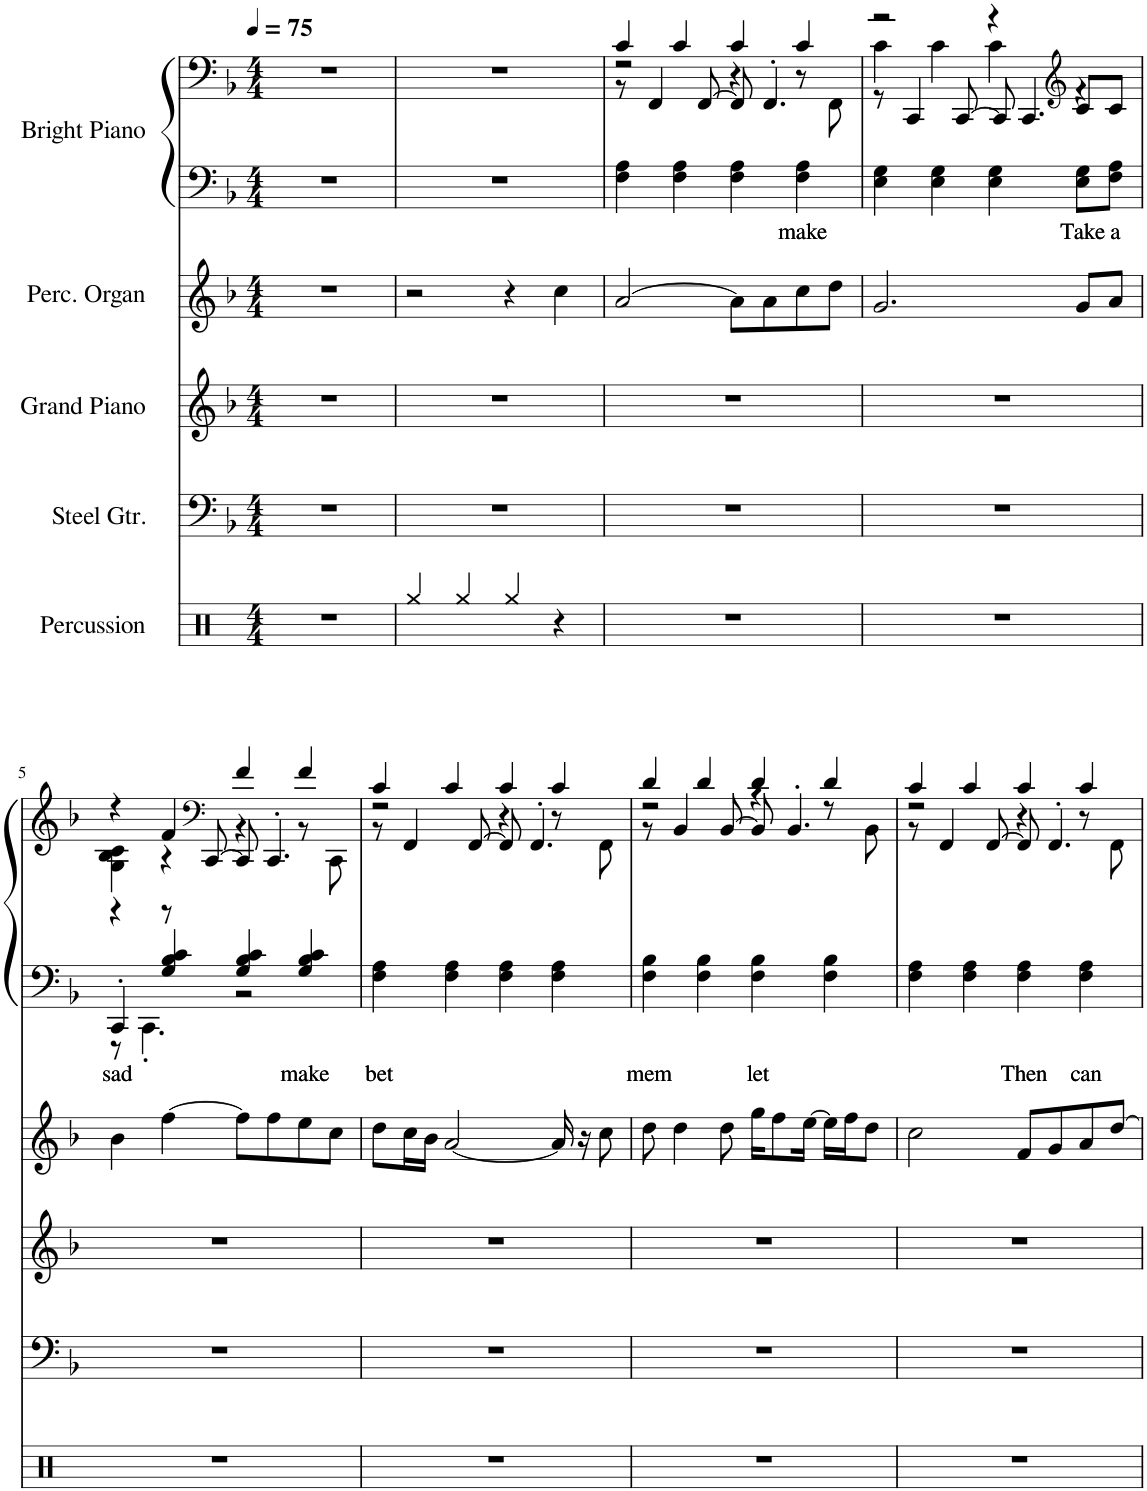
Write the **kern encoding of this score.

**kern	**kern	**kern	**kern	**kern	**text	**kern
*part5	*part4	*part3	*part2	*part1	*part1	*part1
*staff6	*staff5	*staff4	*staff3	*staff2	*staff2	*staff1
*I"Percussion	*I"Steel Gtr.	*I"Grand Piano	*I"Perc. Organ	*I"Bright Piano	*	*
*	*	*I'Pno	*	*I'Pno	*	*
*clefX	*clefF4	*clefG2	*clefG2	*clefF4	*	*clefF4
*k[]	*k[b-]	*k[b-]	*k[b-]	*k[b-]	*	*k[b-]
*M4/4	*M4/4	*M4/4	*M4/4	*M4/4	*	*M4/4
*MM75	*MM75	*MM75	*MM75	*MM75	*	*MM75
=1	=1	=1	=1	=1	=1	=1
1r	1r	1r	1r	1r	.	1r
=2	=2	=2	=2	=2	=2	=2
4Rgg/	1r	1r	2r	1r	.	1r
4Rgg/	.	.	.	.	.	.
4Rgg/	.	.	4r	.	.	.
4r	.	.	4cc\	.	.	.
=3	=3	=3	=3	=3	=3	=3
*	*	*	*	*	*	*^
*	*	*	*	*	*	*	*^
1r	1r	1r	[2a/	4F\ 4A\	.	4c/	2r	8r
.	.	.	.	.	.	.	.	4FF/
.	.	.	.	4F\ 4A\	.	4c/	.	.
.	.	.	.	.	.	.	.	[8FF/
.	.	.	8a\L]	4F\ 4A\	.	4c/	4r	8FF/]
.	.	.	8a\	.	.	.	.	4.FF'/
!	!	!	!	!	!LO:LY:b	!	!	!
.	.	.	8cc\	4F\ 4A\	make	4c/	8r	.
.	.	.	8dd\J	.	.	.	8FF\	.
=4	=4	=4	=4	=4	=4	=4	=4	=4
1r	1r	1r	2.g/	4E\ 4G\	.	2r	4c\	8r
.	.	.	.	.	.	.	.	4CC/
.	.	.	.	4E\ 4G\	.	.	4c\	.
.	.	.	.	.	.	.	.	[8CC/
.	.	.	.	4E\ 4G\	.	4r	4c\	8CC/]
.	.	.	.	.	.	.	.	4.CC/
*	*	*	*	*	*	*clefG2	*	*
!	!	!	!	!	!LO:LY:b	!	!	!
.	.	.	8g/L	8E\ 8G\L	Take	8c/L	4r	.
!	!	!	!	!	!LO:LY:b	!	!	!
.	.	.	8a/J	8F\ 8A\J	a	8c/J	.	.
!!LO:LB:g=z	!!	!!
=5	=5	=5	=5	=5	=5	=5	=5	=5
!	!	!	!	!	!LO:LY:b	!	!	!
*	*	*	*	*^	*	*	*	*
1r	1r	1r	4b-\	4CC'/	8r	sad	4r	4G\ 4B-\ 4c\	4r
.	.	.	.	.	4.CC'\	.	.	.	.
.	.	.	[4ff\	4G/ 4B-/ 4c/	.	.	4f/	4r	8r
*	*	*	*	*	*	*	*clefF4	*	*
.	.	.	.	.	.	.	.	.	[8CC/
.	.	.	8ff\L]	4G/ 4B-/ 4c/	2r	.	4f/	4r	8CC/]
.	.	.	8ff\	.	.	.	.	.	4.CC'/
!	!	!	!	!	!	!LO:LY:b	!	!	!
.	.	.	8ee\	4G/ 4B-/ 4c/	.	make	4f/	8r	.
.	.	.	8cc\J	.	.	.	.	8CC\	.
*	*	*	*	*v	*v	*	*	*	*
=6	=6	=6	=6	=6	=6	=6	=6	=6
!	!	!	!	!	!LO:LY:b	!	!	!
1r	1r	1r	8dd\L	4F\ 4A\	bet	4c/	2r	8r
.	.	.	16cc\L	.	.	.	.	4FF/
.	.	.	16b-\JJ	.	.	.	.	.
.	.	.	[2a/	4F\ 4A\	.	4c/	.	.
.	.	.	.	.	.	.	.	[8FF/
.	.	.	.	4F\ 4A\	.	4c/	4r	8FF/]
.	.	.	.	.	.	.	.	4.FF'/
.	.	.	16a/]	4F\ 4A\	.	4c/	8r	.
.	.	.	16r	.	.	.	.	.
.	.	.	8cc\	.	.	.	8FF\	.
=7	=7	=7	=7	=7	=7	=7	=7	=7
!	!	!	!	!	!LO:LY:b	!	!	!
1r	1r	1r	8dd\	4F\ 4B-\	mem	4d/	2r	8r
.	.	.	4dd\	.	.	.	.	4BB-/
.	.	.	.	4F\ 4B-\	.	4d/	.	.
.	.	.	8dd\	.	.	.	.	[8BB-/
!	!	!	!	!	!LO:LY:b	!	!	!
.	.	.	16gg\KL	4F\ 4B-\	let	4d/	4r	8BB-/]
.	.	.	8ff\	.	.	.	.	.
.	.	.	.	.	.	.	.	4.BB-'/
.	.	.	[16ee\Jk	.	.	.	.	.
.	.	.	16ee\LL]	4F\ 4B-\	.	4d/	8r	.
.	.	.	16ff\J	.	.	.	.	.
.	.	.	8dd\J	.	.	.	8BB-\	.
=8	=8	=8	=8	=8	=8	=8	=8	=8
1r	1r	1r	2cc\	4F\ 4A\	.	4c/	2r	8r
.	.	.	.	.	.	.	.	4FF/
.	.	.	.	4F\ 4A\	.	4c/	.	.
.	.	.	.	.	.	.	.	[8FF/
!	!	!	!	!	!LO:LY:b	!	!	!
.	.	.	8f/L	4F\ 4A\	Then	4c/	4r	8FF/]
.	.	.	8g/	.	.	.	.	4.FF'/
!	!	!	!	!	!LO:LY:b	!	!	!
.	.	.	8a/	4F\ 4A\	can	4c/	8r	.
.	.	.	[8dd/J	.	.	.	8FF\	.
*	*	*	*	*	*	*v	*v	*v
=	=	=	=	=	=	=
*-	*-	*-	*-	*-	*-	*-
